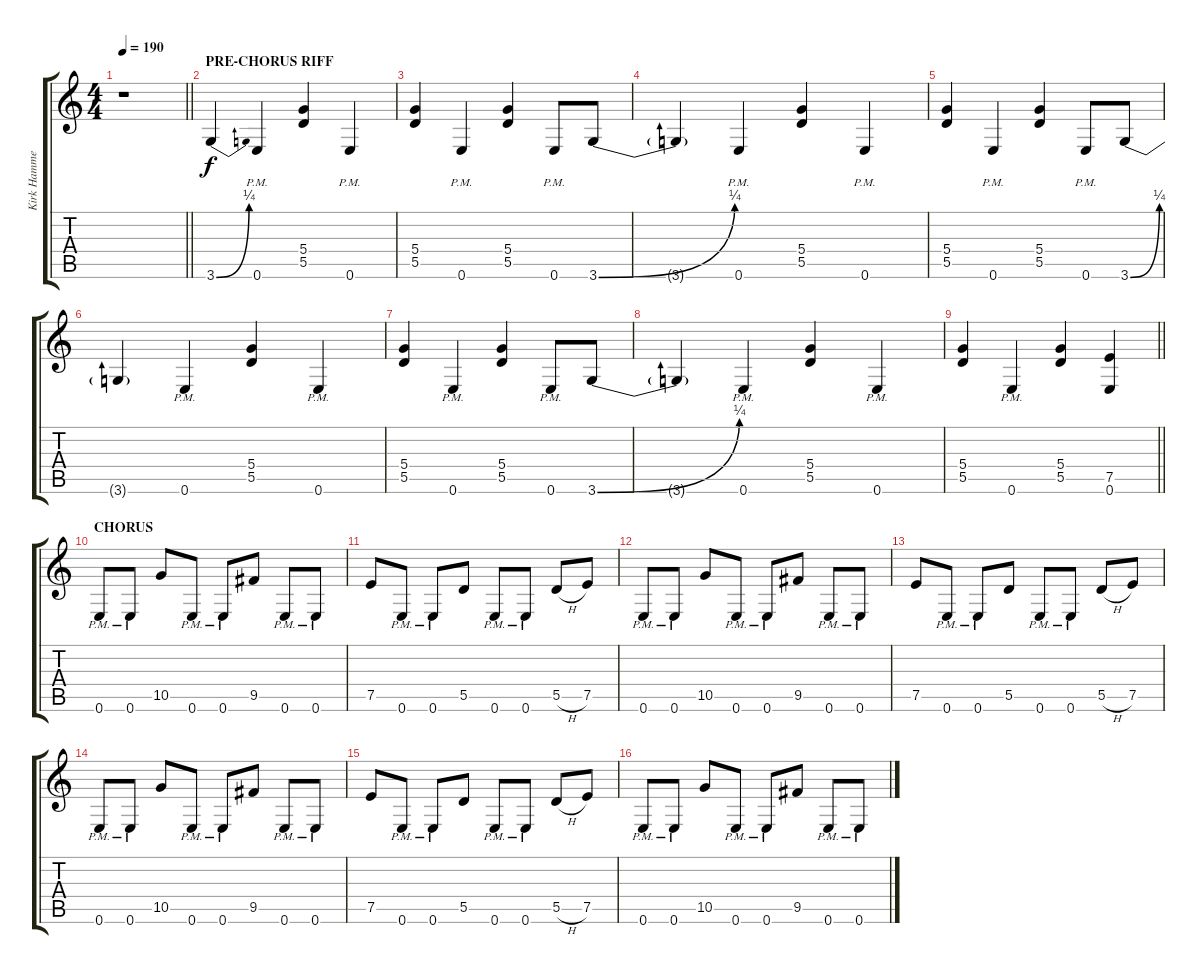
\track ("Kirk Hammett - lead and rhythm guitar" "Kirk Hamme") {instrument distortionguitar}
\staff {score tabs}
\tuning (E4 B3 G3 D3 A2 E2) {hide}
\ts (4 4)
\tempo 190
\clef g2
\barLineRight lightlight
\ks c
r.1{dy f} |
\section ("" "PRE-CHORUS RIFF")
3.6{be (bend 0 0 60 1)}.4 0.6{pm}.4 (5.4 5.5).4 0.6{pm}.4 |
(5.4 5.5).4 0.6{pm}.4 (5.4 5.5).4 0.6{pm}.8 3.6{be (bend 0 0 60 1)}.8 |
3.6{t}.4 0.6{pm}.4 (5.4 5.5).4 0.6{pm}.4 |
(5.4 5.5).4 0.6{pm}.4 (5.4 5.5).4 0.6{pm}.8 3.6{be (bend 0 0 60 1)}.8 |
3.6{t}.4 0.6{pm}.4 (5.4 5.5).4 0.6{pm}.4 |
(5.4 5.5).4 0.6{pm}.4 (5.4 5.5).4 0.6{pm}.8 3.6{be (bend 0 0 60 1)}.8 |
3.6{t}.4 0.6{pm}.4 (5.4 5.5).4 0.6{pm}.4 |
\barLineRight lightlight
(5.4 5.5).4 0.6{pm}.4 (5.4 5.5).4 (7.5 0.6).4 |
\section ("" "CHORUS")
0.6{pm}.8 0.6{pm}.8 10.5.8 0.6{pm}.8 0.6{pm}.8 9.5.8 0.6{pm}.8 0.6{pm}.8 |
7.5.8 0.6{pm}.8 0.6{pm}.8 5.5.8 0.6{pm}.8 0.6{pm}.8 5.5{h}.8 7.5.8 |
0.6{pm}.8 0.6{pm}.8 10.5.8 0.6{pm}.8 0.6{pm}.8 9.5.8 0.6{pm}.8 0.6{pm}.8 |
7.5.8 0.6{pm}.8 0.6{pm}.8 5.5.8 0.6{pm}.8 0.6{pm}.8 5.5{h}.8 7.5.8 |
0.6{pm}.8 0.6{pm}.8 10.5.8 0.6{pm}.8 0.6{pm}.8 9.5.8 0.6{pm}.8 0.6{pm}.8 |
7.5.8 0.6{pm}.8 0.6{pm}.8 5.5.8 0.6{pm}.8 0.6{pm}.8 5.5{h}.8 7.5.8 |
0.6{pm}.8 0.6{pm}.8 10.5.8 0.6{pm}.8 0.6{pm}.8 9.5.8 0.6{pm}.8 0.6{pm}.8
